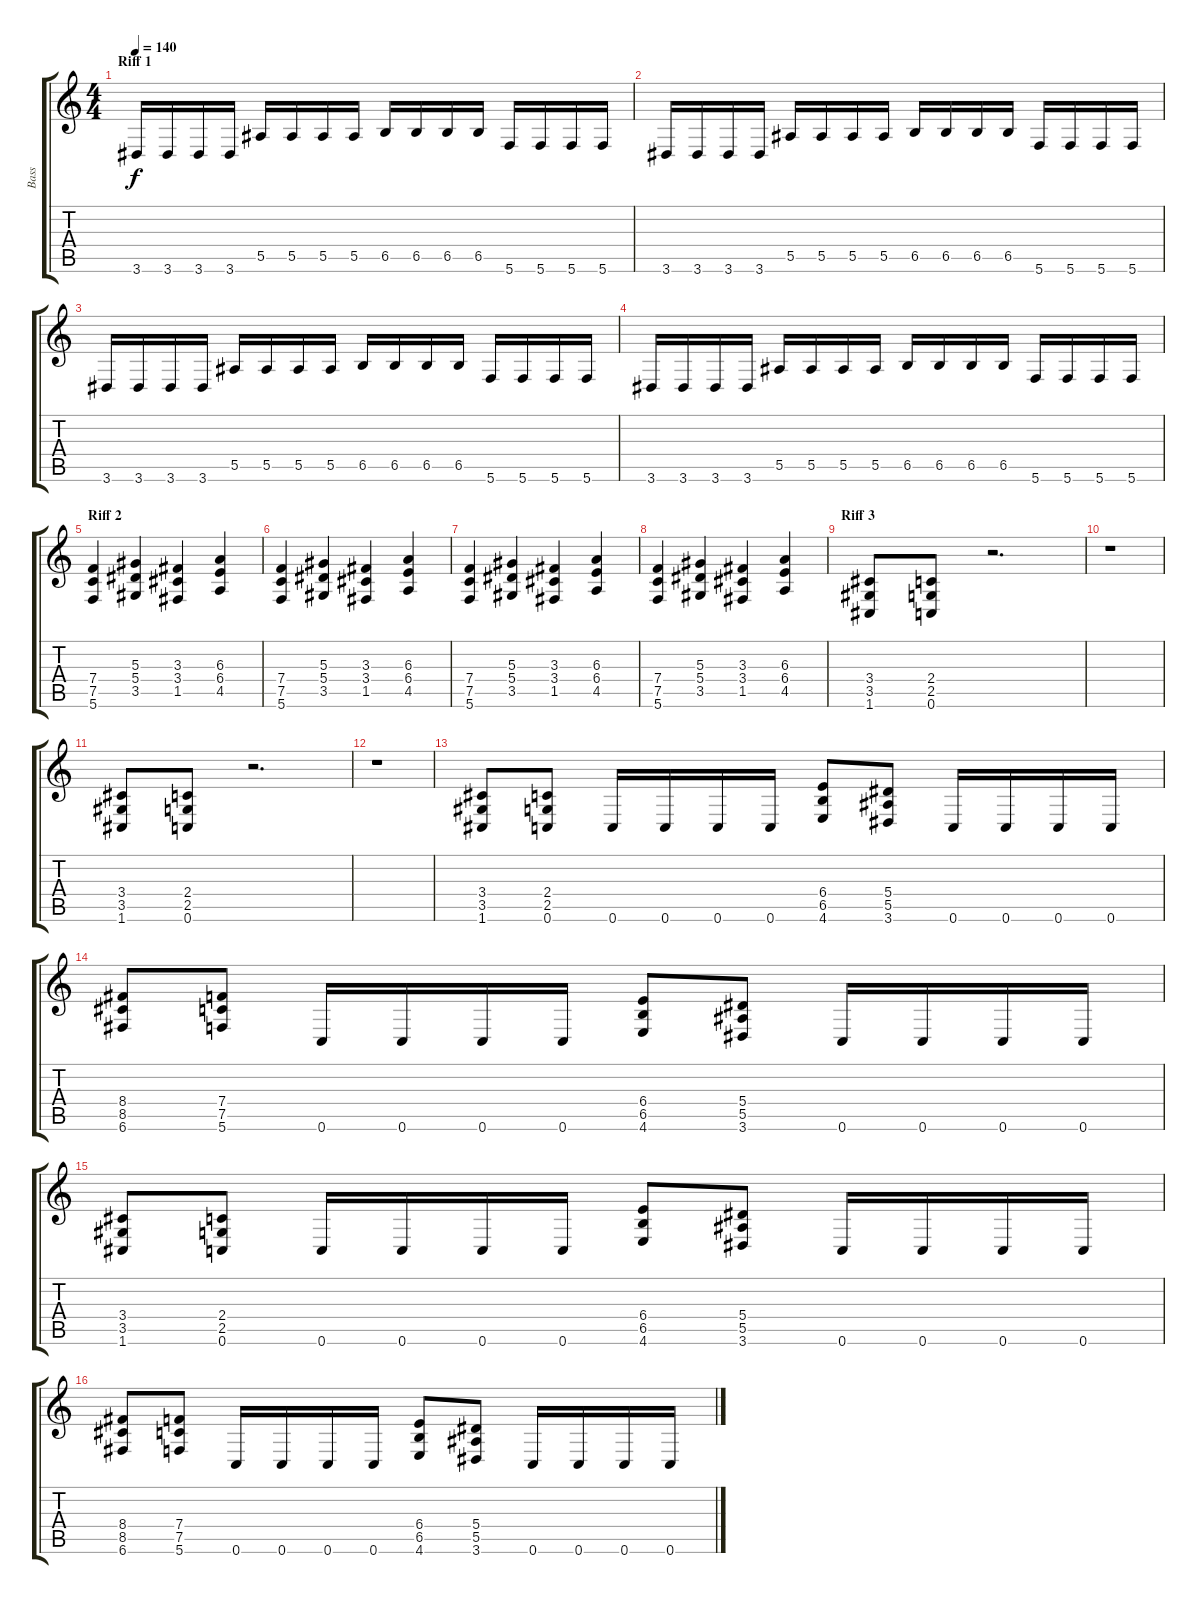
\track ("Bass" "Bass") {instrument electricbasspick}
\staff {score tabs}
\tuning (C4 G3 Eb3 Bb2 F2 C2) {hide}
\ts (4 4)
\section ("" "Riff 1")
\tempo 140
\clef g2
\ks c
3.6.16{dy f instrument electricbasspick} 3.6.16 3.6.16 3.6.16 5.5.16 5.5.16 5.5.16 5.5.16 6.5.16 6.5.16 6.5.16 6.5.16 5.6.16 5.6.16 5.6.16 5.6.16 |
3.6.16 3.6.16 3.6.16 3.6.16 5.5.16 5.5.16 5.5.16 5.5.16 6.5.16 6.5.16 6.5.16 6.5.16 5.6.16 5.6.16 5.6.16 5.6.16 |
3.6.16 3.6.16 3.6.16 3.6.16 5.5.16 5.5.16 5.5.16 5.5.16 6.5.16 6.5.16 6.5.16 6.5.16 5.6.16 5.6.16 5.6.16 5.6.16 |
3.6.16 3.6.16 3.6.16 3.6.16 5.5.16 5.5.16 5.5.16 5.5.16 6.5.16 6.5.16 6.5.16 6.5.16 5.6.16 5.6.16 5.6.16 5.6.16 |
\section ("" "Riff 2")
(7.4 7.5 5.6).4 (5.3 5.4 3.5).4 (3.3 3.4 1.5).4 (6.3 6.4 4.5).4 |
(7.4 7.5 5.6).4 (5.3 5.4 3.5).4 (3.3 3.4 1.5).4 (6.3 6.4 4.5).4 |
(7.4 7.5 5.6).4 (5.3 5.4 3.5).4 (3.3 3.4 1.5).4 (6.3 6.4 4.5).4 |
(7.4 7.5 5.6).4 (5.3 5.4 3.5).4 (3.3 3.4 1.5).4 (6.3 6.4 4.5).4 |
\section ("" "Riff 3")
(3.4 3.5 1.6).8 (2.4 2.5 0.6).8 r.2{d} |
r.1 |
(3.4 3.5 1.6).8 (2.4 2.5 0.6).8 r.2{d} |
r.1 |
(3.4 3.5 1.6).8 (2.4 2.5 0.6).8 0.6.16 0.6.16 0.6.16 0.6.16 (6.4 6.5 4.6).8 (5.4 5.5 3.6).8 0.6.16 0.6.16 0.6.16 0.6.16 |
(8.4 8.5 6.6).8 (7.4 7.5 5.6).8 0.6.16 0.6.16 0.6.16 0.6.16 (6.4 6.5 4.6).8 (5.4 5.5 3.6).8 0.6.16 0.6.16 0.6.16 0.6.16 |
(3.4 3.5 1.6).8 (2.4 2.5 0.6).8 0.6.16 0.6.16 0.6.16 0.6.16 (6.4 6.5 4.6).8 (5.4 5.5 3.6).8 0.6.16 0.6.16 0.6.16 0.6.16 |
(8.4 8.5 6.6).8 (7.4 7.5 5.6).8 0.6.16 0.6.16 0.6.16 0.6.16 (6.4 6.5 4.6).8 (5.4 5.5 3.6).8 0.6.16 0.6.16 0.6.16 0.6.16
